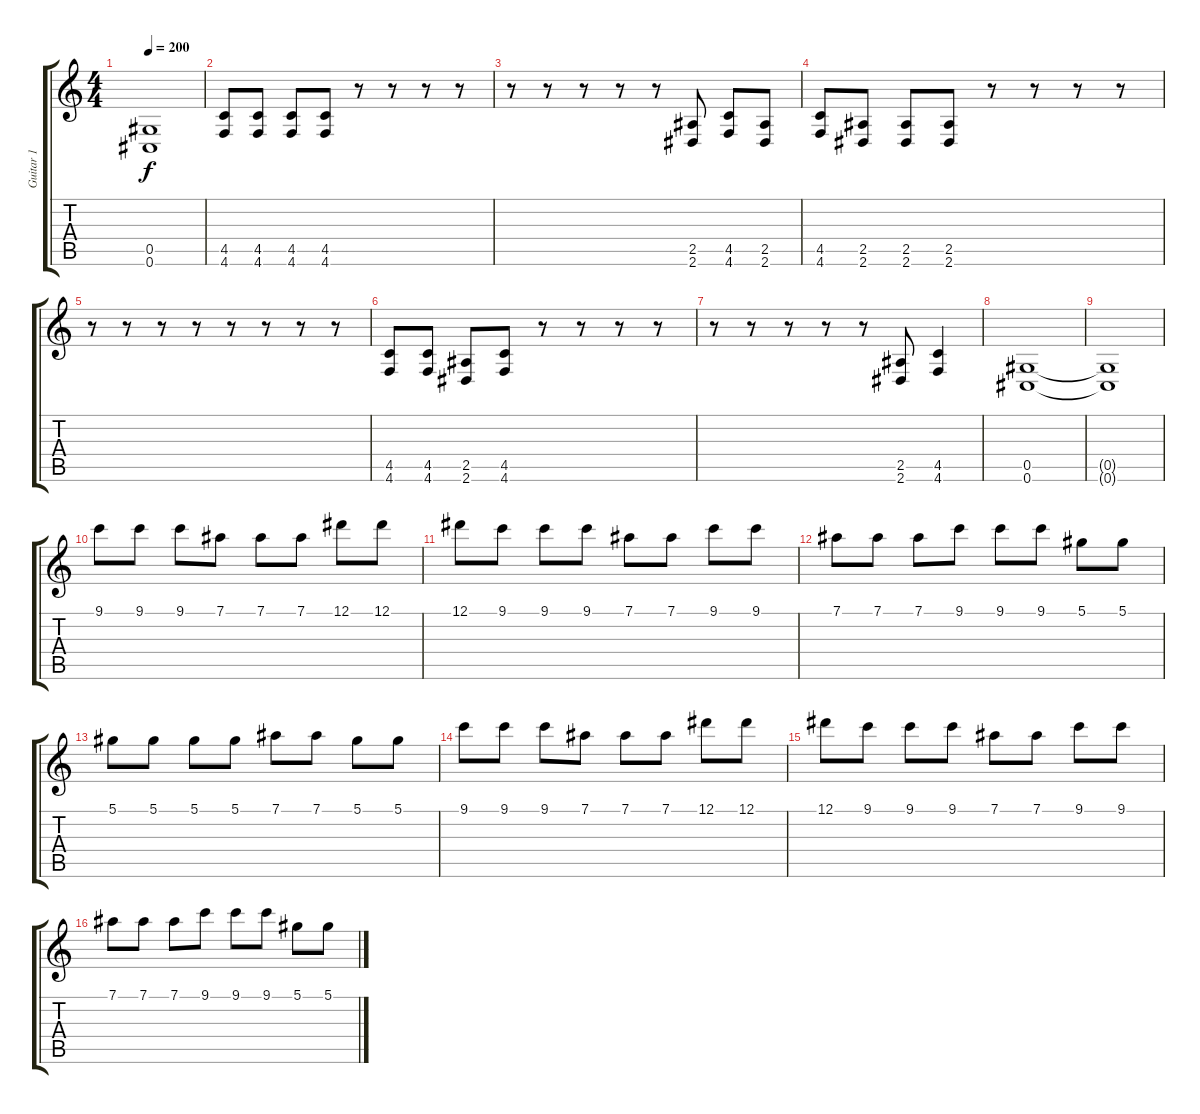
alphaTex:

\track ("Guitar 1" "Guitar 1") {instrument distortionguitar}
\staff {score tabs}
\tuning (Eb4 Bb3 Gb3 Db3 Ab2 Db2) {hide}
\ts (4 4)
\tempo 200
\clef g2
\ks c
(0.5{t} 0.6{t}).1{dy f} |
(4.5 4.6).8 (4.5 4.6).8 (4.5 4.6).8 (4.5 4.6).8 r.8 r.8 r.8 r.8 |
r.8 r.8 r.8 r.8 r.8 (2.5 2.6).8 (4.5 4.6).8 (2.5 2.6).8 |
(4.5 4.6).8 (2.5 2.6).8 (2.5 2.6).8 (2.5 2.6).8 r.8 r.8 r.8 r.8 |
r.8 r.8 r.8 r.8 r.8 r.8 r.8 r.8 |
(4.5 4.6).8 (4.5 4.6).8 (2.5 2.6).8 (4.5 4.6).8 r.8 r.8 r.8 r.8 |
r.8 r.8 r.8 r.8 r.8 (2.5 2.6).8 (4.5 4.6).4 |
(0.5 0.6).1 |
(0.5{t} 0.6{t}).1 |
9.1.8 9.1.8 9.1.8 7.1.8 7.1.8 7.1.8 12.1.8 12.1.8 |
12.1.8 9.1.8 9.1.8 9.1.8 7.1.8 7.1.8 9.1.8 9.1.8 |
7.1.8 7.1.8 7.1.8 9.1.8 9.1.8 9.1.8 5.1.8 5.1.8 |
5.1.8 5.1.8 5.1.8 5.1.8 7.1.8 7.1.8 5.1.8 5.1.8 |
9.1.8 9.1.8 9.1.8 7.1.8 7.1.8 7.1.8 12.1.8 12.1.8 |
12.1.8 9.1.8 9.1.8 9.1.8 7.1.8 7.1.8 9.1.8 9.1.8 |
7.1.8 7.1.8 7.1.8 9.1.8 9.1.8 9.1.8 5.1.8 5.1.8
